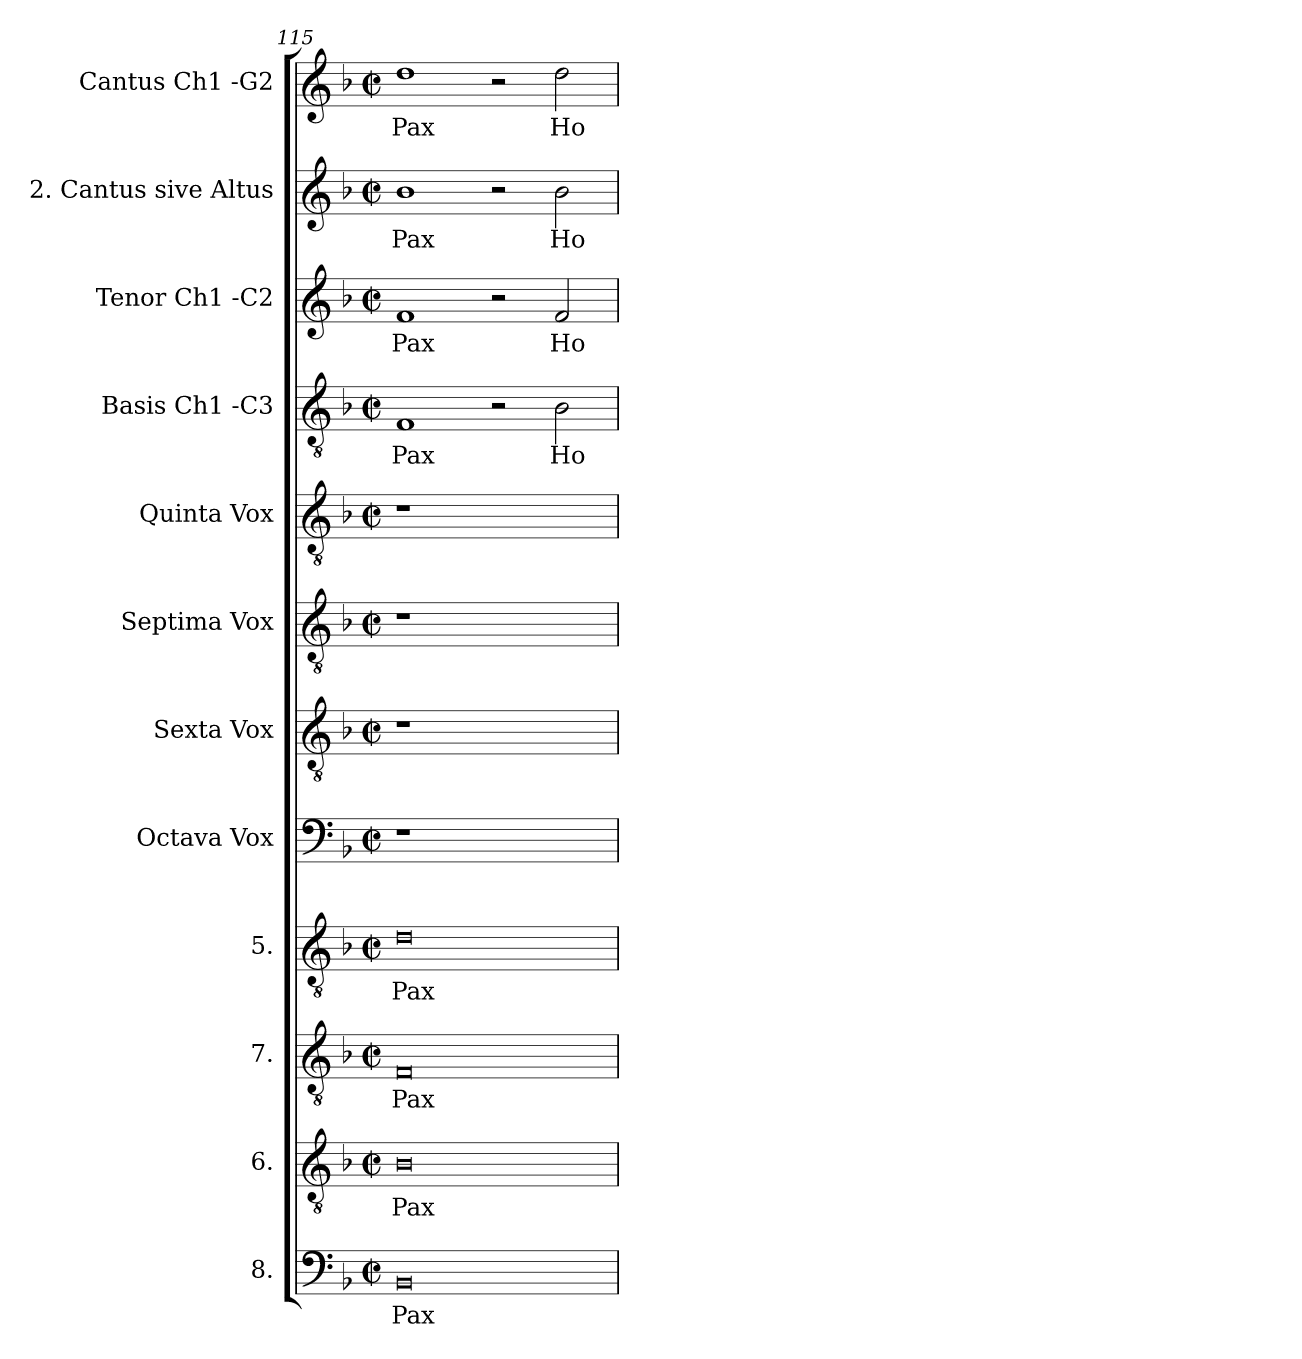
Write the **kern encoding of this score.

**kern	**text	**kern	**text	**kern	**text	**kern	**text	**kern	**kern	**kern	**kern	**kern	**text	**kern	**text	**kern	**text	**kern	**text
*part12	*part12	*part11	*part11	*part10	*part10	*part9	*part9	*part8	*part7	*part6	*part5	*part4	*part4	*part3	*part3	*part2	*part2	*part1	*part1
*staff12	*staff12	*staff11	*staff11	*staff10	*staff10	*staff9	*staff9	*staff8	*staff7	*staff6	*staff5	*staff4	*staff4	*staff3	*staff3	*staff2	*staff2	*staff1	*staff1
*I"8.	*	*I"6.	*	*I"7.	*	*I"5.	*	*I"Octava  Vox	*I"Sexta  Vox	*I"Septima  Vox	*I"Quinta  Vox	*I"Basis  Ch1 -C3	*	*I"Tenor  Ch1 -C2	*	*I"2. Cantus sive  Altus	*	*I"Cantus  Ch1 -G2	*
*	*	*	*	*	*	*	*	*	*	*	*	*I'B	*	*I'T	*	*I'A	*	*I'C	*
*clefF4	*	*clefGv2	*	*clefGv2	*	*clefGv2	*	*clefF4	*clefGv2	*clefGv2	*clefGv2	*clefGv2	*	*clefG2	*	*clefG2	*	*clefG2	*
*k[b-]	*	*k[b-]	*	*k[b-]	*	*k[b-]	*	*k[b-]	*k[b-]	*k[b-]	*k[b-]	*k[b-]	*	*k[b-]	*	*k[b-]	*	*k[b-]	*
*F:	*	*F:	*	*F:	*	*F:	*	*F:	*F:	*F:	*F:	*F:	*	*F:	*	*F:	*	*F:	*
*M2/2	*	*M2/2	*	*M2/2	*	*M2/2	*	*M2/2	*M2/2	*M2/2	*M2/2	*M2/2	*	*M2/2	*	*M2/2	*	*M2/2	*
*met(c|)	*	*met(c|)	*	*met(c|)	*	*met(c|)	*	*met(c|)	*met(c|)	*met(c|)	*met(c|)	*met(c|)	*	*met(c|)	*	*met(c|)	*	*met(c|)	*
=115	=115	=115	=115	=115	=115	=115	=115	=115	=115	=115	=115	=115	=115	=115	=115	=115	=115	=115	=115
!	!LO:LY:b:cj	!	!LO:LY:b:cj	!	!LO:LY:b:cj	!	!LO:LY:b:cj	!	!	!	!	!	!LO:LY:b:cj	!	!LO:LY:b:cj	!	!LO:LY:b:cj	!	!LO:LY:b:cj
0BB-	Pax	0B-	Pax	0F	Pax	0d	Pax	1r	1r	1r	1r	1F	Pax	1f	Pax	1b-	Pax	1dd	Pax
.	.	.	.	.	.	.	.	1ryy	1ryy	1ryy	1ryy	2r	.	2r	.	2r	.	2r	.
!	!	!	!	!	!	!	!	!	!	!	!	!	!LO:LY:b:cj	!	!LO:LY:b:cj	!	!LO:LY:b:cj	!	!LO:LY:b:cj
.	.	.	.	.	.	.	.	.	.	.	.	2B-\	Ho-	2f/	Ho-	2b-\	Ho-	2dd\	Ho-
=	=	=	=	=	=	=	=	=	=	=	=	=	=	=	=	=	=	=	=
*-	*-	*-	*-	*-	*-	*-	*-	*-	*-	*-	*-	*-	*-	*-	*-	*-	*-	*-	*-
